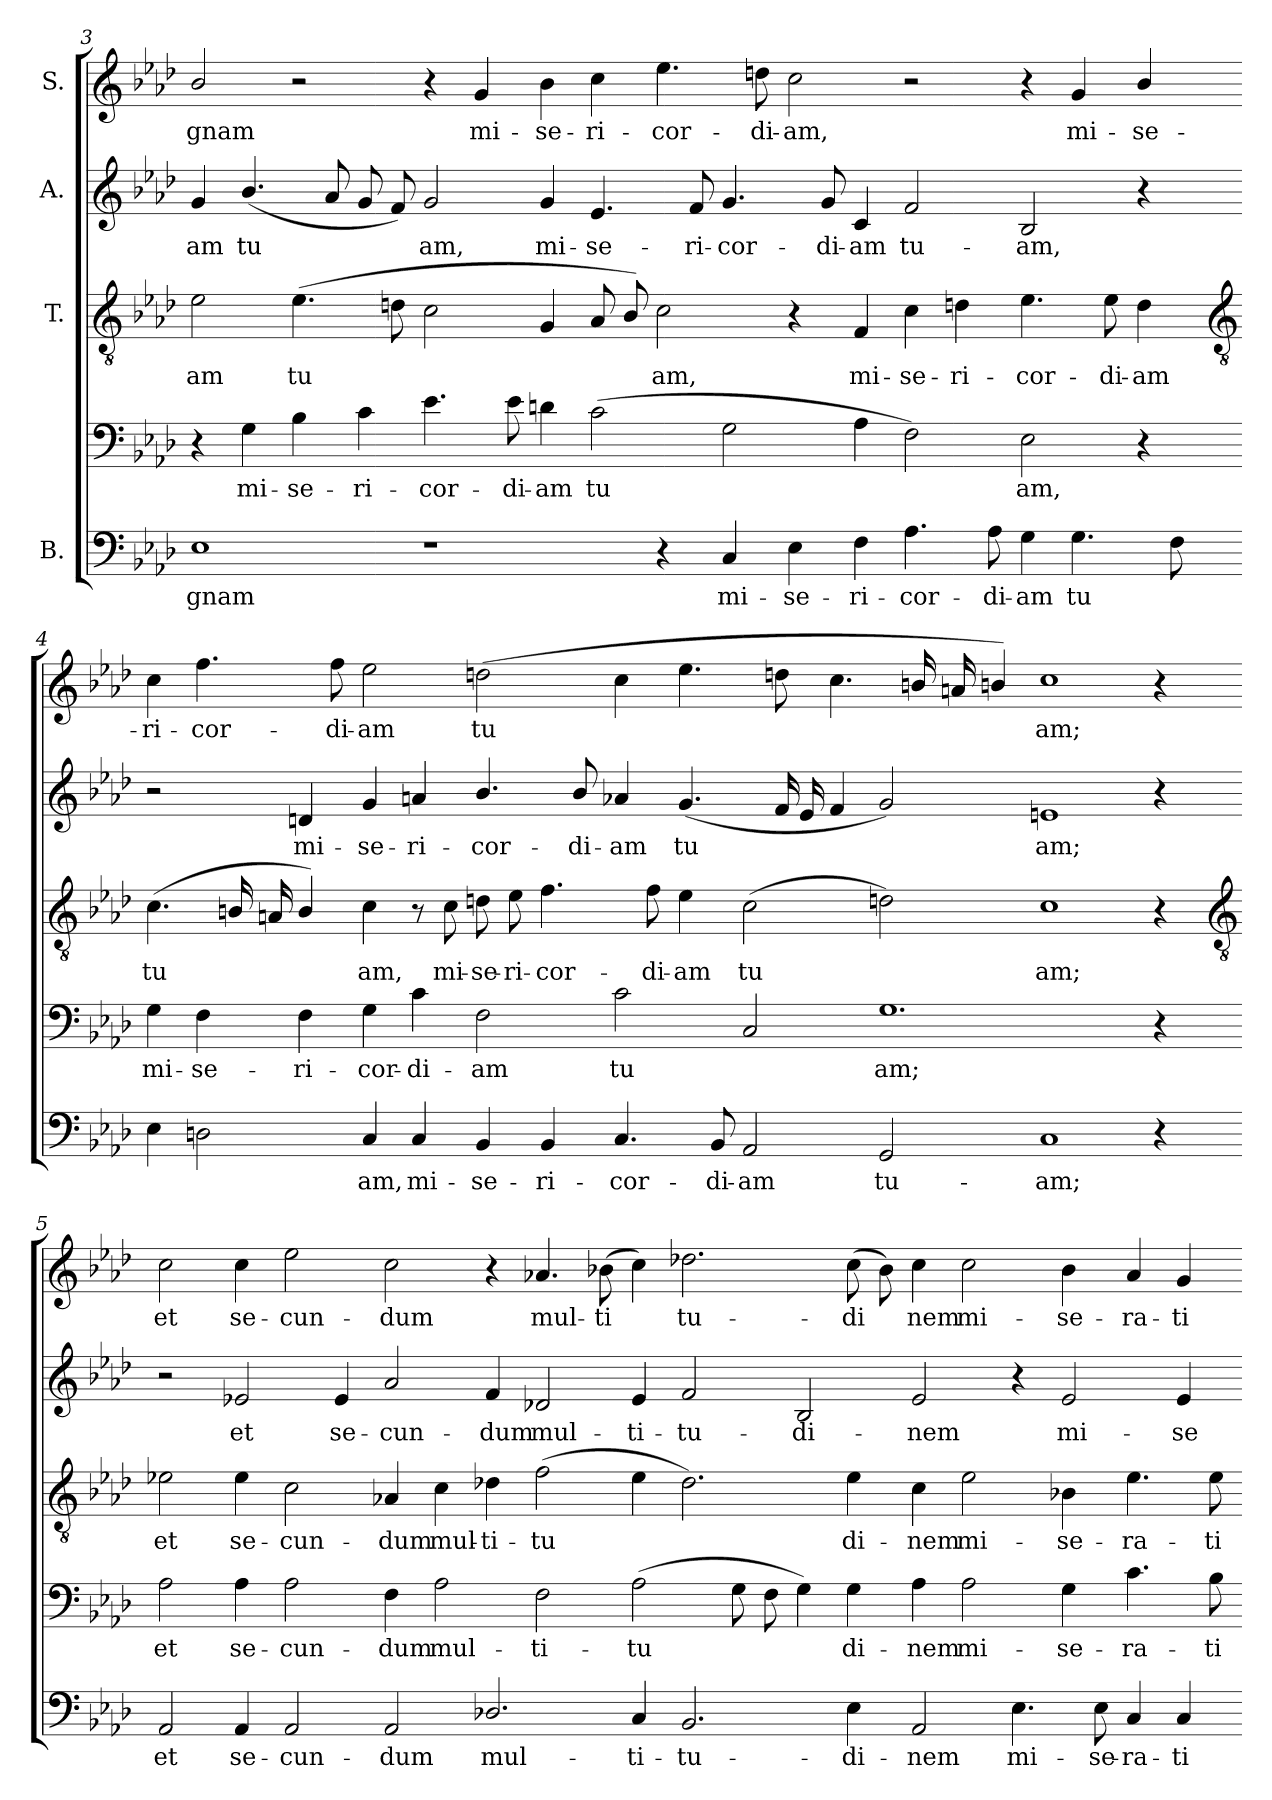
**kern	**text	**kern	**text	**kern	**text	**kern	**text	**kern	**text
*part4	*part4	*part4	*part4	*part3	*part3	*part2	*part2	*part1	*part1
*staff5	*staff5	*staff4	*staff4	*staff3	*staff3	*staff2	*staff2	*staff1	*staff1
*I"B.	*	*	*	*I"T.	*	*I"A.	*	*I"S.	*
!!LO:LB:g=z
*clefF4	*	*clefF4	*	*clefGv2	*	*clefG2	*	*clefG2	*
*k[b-e-a-d-]	*	*k[b-e-a-d-]	*	*k[b-e-a-d-]	*	*k[b-e-a-d-]	*	*k[b-e-a-d-]	*
*A-:	*	*A-:	*	*A-:	*	*A-:	*	*A-:	*
=3	=3	=3	=3	=3	=3	=3	=3	=3	=3
!	!LO:LY:b	!	!	!	!LO:LY:b	!	!LO:LY:b	!	!LO:LY:b
1E-	gnam	4r	.	2e-	-am	4g	-am	2b-/	-gnam
!	!	!	!LO:LY:b	!	!	!	!LO:LY:b	!	!
.	.	4G	-mi-	.	.	(<4.b-/	tu	.	.
!	!	!	!LO:LY:b	!	!LO:LY:b	!	!	!	!
.	.	4B-	-se-	(<4.e-	tu	.	.	2r	.
.	.	.	.	.	.	8a-	.	.	.
!	!	!	!LO:LY:b	!	!	!	!	!	!
.	.	4c	-ri-	.	.	8g	.	.	.
.	.	.	.	8dn	.	8f)	.	.	.
!	!	!	!LO:LY:b	!	!	!	!LO:LY:b	!	!
1r	.	4.e-	-cor-	2c	.	2g	am,	4r	.
!	!	!	!	!	!	!	!	!	!LO:LY:b
.	.	.	.	.	.	.	.	4g	mi-
!	!	!	!LO:LY:b	!	!	!	!	!	!
.	.	8e-	-di-	.	.	.	.	.	.
!	!	!	!LO:LY:b	!	!	!	!LO:LY:b	!	!LO:LY:b
.	.	4dn	-am	4G	.	4g	mi-	4b-	-se-
!	!	!	!LO:LY:b	!	!	!	!LO:LY:b	!	!LO:LY:b
.	.	(>2c	tu	8A-	.	4.e-	-se-	4cc	-ri-
.	.	.	.	8B-/)	.	.	.	.	.
!	!	!	!	!	!LO:LY:b	!	!	!	!LO:LY:b
4r	.	.	.	2c	am,	.	.	4.ee-	-cor-
!	!	!	!	!	!	!	!LO:LY:b	!	!
.	.	.	.	.	.	8f	-ri-	.	.
!	!LO:LY:b	!	!	!	!	!	!LO:LY:b	!	!
4C	mi-	2G	.	.	.	4.g	-cor-	.	.
!	!	!	!	!	!	!	!	!	!LO:LY:b
.	.	.	.	.	.	.	.	8ddn	-di-
!	!LO:LY:b	!	!	!	!	!	!	!	!LO:LY:b
4E-	-se-	.	.	4r	.	.	.	2cc	-am,
!	!	!	!	!	!	!	!LO:LY:b	!	!
.	.	.	.	.	.	8g	-di-	.	.
!	!LO:LY:b	!	!	!	!LO:LY:b	!	!LO:LY:b	!	!
4F	-ri-	4A-	.	4F	mi-	4c	-am	.	.
!	!LO:LY:b	!	!	!	!LO:LY:b	!	!LO:LY:b	!	!
4.A-	-cor-	2F)	.	4c	-se-	2f	tu-	2r	.
!	!	!	!	!	!LO:LY:b	!	!	!	!
.	.	.	.	4dn	-ri-	.	.	.	.
!	!LO:LY:b	!	!	!	!	!	!	!	!
8A-	-di-	.	.	.	.	.	.	.	.
!	!LO:LY:b	!	!LO:LY:b	!	!LO:LY:b	!	!LO:LY:b	!	!
4G	-am	2E-	am,	4.e-	-cor-	2B-	-am,	4r	.
!	!LO:LY:b	!	!	!	!	!	!	!	!LO:LY:b
(>4.G	tu	.	.	.	.	.	.	4g	mi-
!	!	!	!	!	!LO:LY:b	!	!	!	!
.	.	.	.	8e-	-di-	.	.	.	.
!	!	!	!	!	!LO:LY:b	!	!	!	!LO:LY:b
.	.	4r	.	4d	-am	4r	.	4b-/	-se-
8F	.	.	.	.	.	.	.	.	.
!!LO:LB:g=z
=4-	=4-	=4-	=4-	=4-	=4-	=4-	=4-	=4-	=4-
*	*	*	*	*clefGv2	*	*	*	*	*
!	!	!	!LO:LY:b	!	!LO:LY:b	!	!	!	!LO:LY:b
4E-	.	4G	mi-	(<4.c	tu	2r	.	4cc	-ri-
!	!	!	!LO:LY:b	!	!	!	!	!	!LO:LY:b
2Dn	.	4F	-se-	.	.	.	.	4.ff	-cor-
.	.	.	.	16Bn/	.	.	.	.	.
.	.	.	.	16An/	.	.	.	.	.
!	!	!	!LO:LY:b	!	!	!	!LO:LY:b	!	!
.	.	4F	-ri-	4B/)	.	4dn	mi-	.	.
!	!	!	!	!	!	!	!	!	!LO:LY:b
.	.	.	.	.	.	.	.	8ff	-di-
!	!LO:LY:b	!	!LO:LY:b	!	!LO:LY:b	!	!LO:LY:b	!	!LO:LY:b
4C	am,	4G	-cor-	4c	am,	4g	-se-	2ee-	-am
!	!LO:LY:b	!	!LO:LY:b	!	!	!	!LO:LY:b	!	!
4C	mi-	4c	-di-	8r	.	4an	-ri-	.	.
!	!	!	!	!	!LO:LY:b	!	!	!	!
.	.	.	.	8c	mi-	.	.	.	.
!	!LO:LY:b	!	!LO:LY:b	!	!LO:LY:b	!	!LO:LY:b	!	!LO:LY:b
4BB-	-se-	2F	-am	8dn	-se-	4.b-/	-cor-	(<2ddn	tu
!	!	!	!	!	!LO:LY:b	!	!	!	!
.	.	.	.	8e-	-ri-	.	.	.	.
!	!LO:LY:b	!	!	!	!LO:LY:b	!	!	!	!
4BB-	-ri-	.	.	4.f	-cor-	.	.	.	.
!	!	!	!	!	!	!	!LO:LY:b	!	!
.	.	.	.	.	.	8b-/	-di-	.	.
!	!LO:LY:b	!	!LO:LY:b	!	!	!	!LO:LY:b	!	!
4.C	-cor-	2c	tu	.	.	4a-X/	-am	4cc	.
!	!	!	!	!	!LO:LY:b	!	!	!	!
.	.	.	.	8f	-di-	.	.	.	.
!	!	!	!	!	!LO:LY:b	!	!LO:LY:b	!	!
.	.	.	.	4e-	-am	(<4.g	tu	4.ee-	.
!	!LO:LY:b	!	!	!	!	!	!	!	!
8BB-	-di-	.	.	.	.	.	.	.	.
!	!LO:LY:b	!	!	!	!LO:LY:b	!	!	!	!
2AA-	-am	2C)	.	(>2c	tu	.	.	.	.
.	.	.	.	.	.	16f	.	8ddn	.
.	.	.	.	.	.	16e-	.	.	.
.	.	.	.	.	.	4f	.	4.cc	.
!	!LO:LY:b	!	!LO:LY:b	!	!	!	!	!	!
2GG	tu-	1.G	am;	2dn)	.	2g)	.	.	.
.	.	.	.	.	.	.	.	16bn/	.
.	.	.	.	.	.	.	.	16an/	.
.	.	.	.	.	.	.	.	4bn/)	.
!	!LO:LY:b	!	!	!	!LO:LY:b	!	!LO:LY:b	!	!LO:LY:b
1C	-am;	.	.	1c	am;	1en	am;	1cc	am;
4r	.	4r	.	4r	.	4r	.	4r	.
!!LO:LB:g=z
=5-	=5-	=5-	=5-	=5-	=5-	=5-	=5-	=5-	=5-
*	*	*	*	*clefGv2	*	*	*	*	*
!	!LO:LY:b	!	!LO:LY:b	!	!LO:LY:b	!	!	!	!LO:LY:b
2AA-	-et	2A-	et	2e-X	et	2r	.	2cc	et
!	!LO:LY:b	!	!LO:LY:b	!	!LO:LY:b	!	!LO:LY:b	!	!LO:LY:b
4AA-	se-	4A-	se-	4e-	se-	2e-X	et	4cc	se-
!	!LO:LY:b	!	!LO:LY:b	!	!LO:LY:b	!	!	!	!LO:LY:b
2AA-	-cun-	2A-	-cun-	2c	-cun-	.	.	2ee-	-cun-
!	!	!	!	!	!	!	!LO:LY:b	!	!
.	.	.	.	.	.	4e-	se-	.	.
!	!LO:LY:b	!	!LO:LY:b	!	!LO:LY:b	!	!LO:LY:b	!	!LO:LY:b
2AA-	-dum	4F	-dum	4A-	-dum	2a-	-cun-	2cc	-dum
!	!	!	!LO:LY:b	!	!LO:LY:b	!	!	!	!
.	.	2A-	mul-	4c	mul-	.	.	.	.
!	!LO:LY:b	!	!	!	!LO:LY:b	!	!LO:LY:b	!	!
2.D-/	mul-	.	.	4d-	-ti-	4f	-dum	4r	.
!	!	!	!LO:LY:b	!	!LO:LY:b	!	!LO:LY:b	!	!LO:LY:b
.	.	2F	-ti-	(>2f	-tu	2d-	mul-	4.a-	mul-
!	!	!	!	!	!	!	!	!	!LO:LY:b
.	.	.	.	.	.	.	.	(>8b-	-ti
!	!LO:LY:b	!	!LO:LY:b	!	!	!	!LO:LY:b	!	!
4C	-ti-	(>2A-	-tu	4e-	.	4e-	-ti-	4cc)	.
!	!LO:LY:b	!	!	!	!	!	!LO:LY:b	!	!LO:LY:b
2.BB-	-tu-	.	.	2.d-)	.	2f	-tu-	2.dd-	tu-
.	.	8G	.	.	.	.	.	.	.
.	.	8F	.	.	.	.	.	.	.
!	!	!	!	!	!	!	!LO:LY:b	!	!
.	.	4G)	.	.	.	2B-	-di-	.	.
!	!LO:LY:b	!	!LO:LY:b	!	!LO:LY:b	!	!	!	!LO:LY:b
4E-	-di-	4G	di-	4e-	di-	.	.	(>8cc	-di
.	.	.	.	.	.	.	.	8b-)	.
!	!LO:LY:b	!	!LO:LY:b	!	!LO:LY:b	!	!LO:LY:b	!	!LO:LY:b
2AA-	-nem	4A-	-nem	4c	-nem	2e-	-nem	4cc	nem
!	!	!	!LO:LY:b	!	!LO:LY:b	!	!	!	!LO:LY:b
.	.	2A-	mi-	2e-	mi-	.	.	2cc	mi-
!	!LO:LY:b	!	!	!	!	!	!	!	!
4.E-	mi-	.	.	.	.	4r	.	.	.
!	!	!	!LO:LY:b	!	!LO:LY:b	!	!LO:LY:b	!	!LO:LY:b
.	.	4G	-se-	4B-	-se-	2e-	mi-	4b-	-se-
!	!LO:LY:b	!	!	!	!	!	!	!	!
8E-	-se-	.	.	.	.	.	.	.	.
!	!LO:LY:b	!	!LO:LY:b	!	!LO:LY:b	!	!	!	!LO:LY:b
4C	-ra-	4.c	-ra-	4.e-	-ra-	.	.	4a-	-ra-
!	!LO:LY:b	!	!	!	!	!	!LO:LY:b	!	!LO:LY:b
4C	-ti-	.	.	.	.	4e-	-se-	4g	-ti-
!	!	!	!LO:LY:b	!	!LO:LY:b	!	!	!	!
.	.	8B-	-ti-	8e-	-ti-	.	.	.	.
=-	=-	=-	=-	=-	=-	=-	=-	=-	=-
*-	*-	*-	*-	*-	*-	*-	*-	*-	*-
